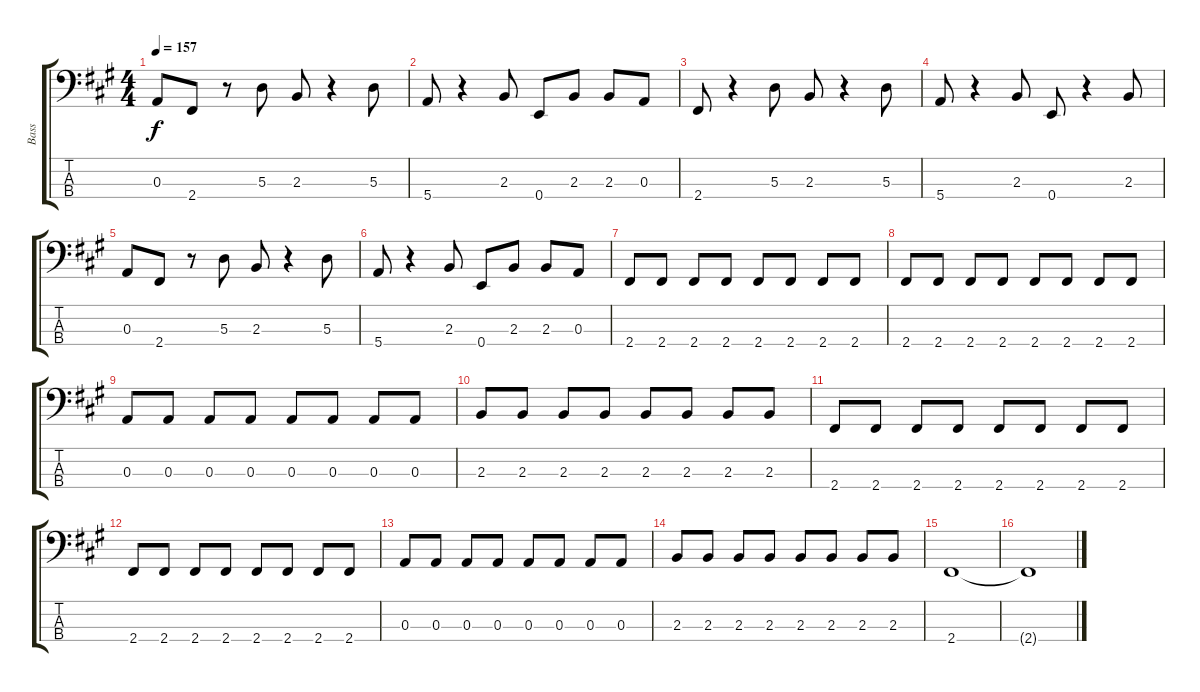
\track ("Bass" "Bass") {instrument electricbasspick}
\staff {score tabs}
\tuning (G2 D2 A1 E1) {hide}
\ts (4 4)
\tempo 157
\clef f4
\ks f#minor
0.3.8{dy f} 2.4.8 r.8 5.3.8 2.3.8 r.4 5.3.8 |
5.4.8 r.4 2.3.8 0.4.8 2.3.8 2.3.8 0.3.8 |
2.4.8 r.4 5.3.8 2.3.8 r.4 5.3.8 |
5.4.8 r.4 2.3.8 0.4.8 r.4 2.3.8 |
0.3.8 2.4.8 r.8 5.3.8 2.3.8 r.4 5.3.8 |
5.4.8 r.4 2.3.8 0.4.8 2.3.8 2.3.8 0.3.8 |
2.4.8 2.4.8 2.4.8 2.4.8 2.4.8 2.4.8 2.4.8 2.4.8 |
2.4.8 2.4.8 2.4.8 2.4.8 2.4.8 2.4.8 2.4.8 2.4.8 |
0.3.8 0.3.8 0.3.8 0.3.8 0.3.8 0.3.8 0.3.8 0.3.8 |
2.3.8 2.3.8 2.3.8 2.3.8 2.3.8 2.3.8 2.3.8 2.3.8 |
2.4.8 2.4.8 2.4.8 2.4.8 2.4.8 2.4.8 2.4.8 2.4.8 |
2.4.8 2.4.8 2.4.8 2.4.8 2.4.8 2.4.8 2.4.8 2.4.8 |
0.3.8 0.3.8 0.3.8 0.3.8 0.3.8 0.3.8 0.3.8 0.3.8 |
2.3.8 2.3.8 2.3.8 2.3.8 2.3.8 2.3.8 2.3.8 2.3.8 |
2.4.1 |
2.4{t}.1
